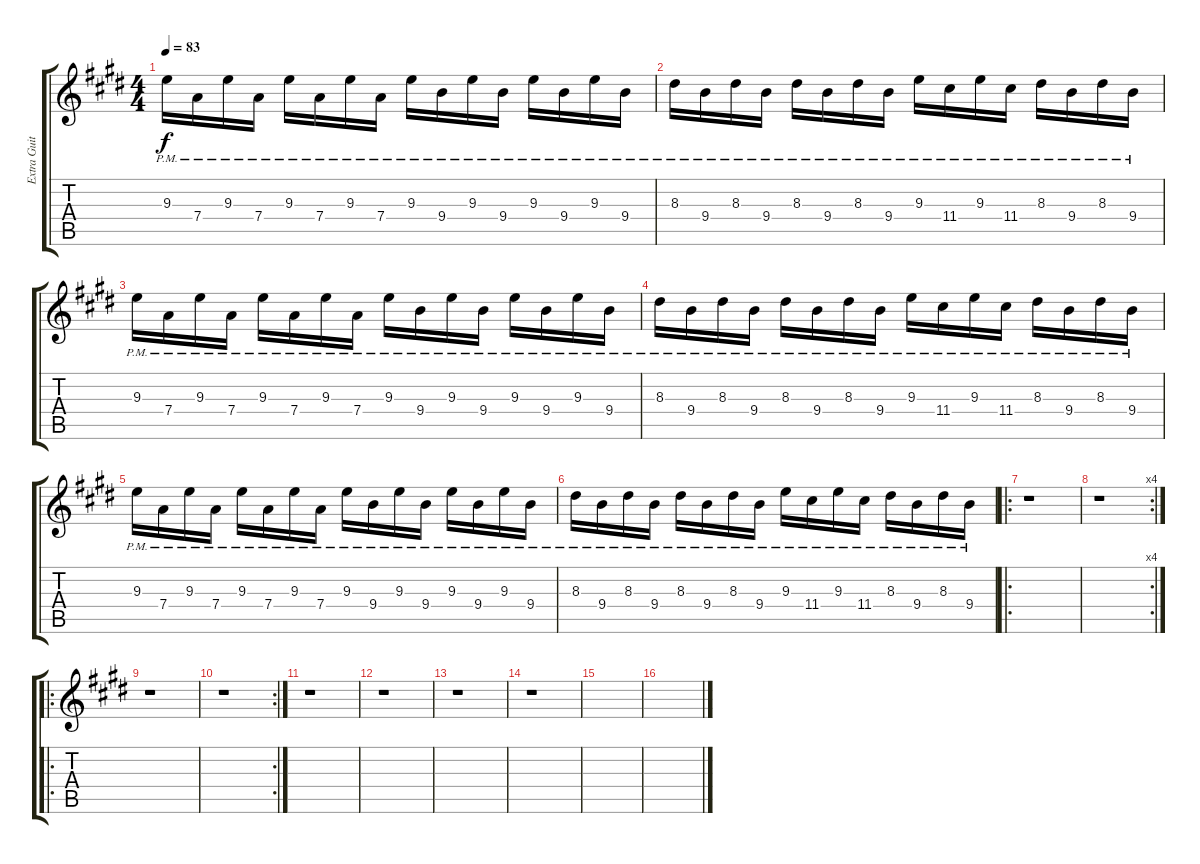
\track ("Extra Guitar" "Extra Guit") {instrument electricguitarclean}
\staff {score tabs}
\tuning (E4 B3 G3 D3 A2 E2) {hide}
\ts (4 4)
\tempo 83
\clef g2
\ks e
9.3{pm}.16{dy f} 7.4{pm}.16 9.3{pm}.16 7.4{pm}.16 9.3{pm}.16 7.4{pm}.16 9.3{pm}.16 7.4{pm}.16 9.3{pm}.16 9.4{pm}.16 9.3{pm}.16 9.4{pm}.16 9.3{pm}.16 9.4{pm}.16 9.3{pm}.16 9.4{pm}.16 |
8.3{pm}.16 9.4{pm}.16 8.3{pm}.16 9.4{pm}.16 8.3{pm}.16 9.4{pm}.16 8.3{pm}.16 9.4{pm}.16 9.3{pm}.16 11.4{pm}.16 9.3{pm}.16 11.4{pm}.16 8.3{pm}.16 9.4{pm}.16 8.3{pm}.16 9.4{pm}.16 |
9.3{pm}.16 7.4{pm}.16 9.3{pm}.16 7.4{pm}.16 9.3{pm}.16 7.4{pm}.16 9.3{pm}.16 7.4{pm}.16 9.3{pm}.16 9.4{pm}.16 9.3{pm}.16 9.4{pm}.16 9.3{pm}.16 9.4{pm}.16 9.3{pm}.16 9.4{pm}.16 |
8.3{pm}.16 9.4{pm}.16 8.3{pm}.16 9.4{pm}.16 8.3{pm}.16 9.4{pm}.16 8.3{pm}.16 9.4{pm}.16 9.3{pm}.16 11.4{pm}.16 9.3{pm}.16 11.4{pm}.16 8.3{pm}.16 9.4{pm}.16 8.3{pm}.16 9.4{pm}.16 |
9.3{pm}.16 7.4{pm}.16 9.3{pm}.16 7.4{pm}.16 9.3{pm}.16 7.4{pm}.16 9.3{pm}.16 7.4{pm}.16 9.3{pm}.16 9.4{pm}.16 9.3{pm}.16 9.4{pm}.16 9.3{pm}.16 9.4{pm}.16 9.3{pm}.16 9.4{pm}.16 |
8.3{pm}.16 9.4{pm}.16 8.3{pm}.16 9.4{pm}.16 8.3{pm}.16 9.4{pm}.16 8.3{pm}.16 9.4{pm}.16 9.3{pm}.16 11.4{pm}.16 9.3{pm}.16 11.4{pm}.16 8.3{pm}.16 9.4{pm}.16 8.3{pm}.16 9.4{pm}.16 |
\ro
\ks c#minor
r.1 |
\rc 4
r.1 |
\ro
r.1 |
\rc 2
r.1 |
r.1 |
r.1 |
r.1 |
r.1 |
\ks e
|
\ks c#minor
